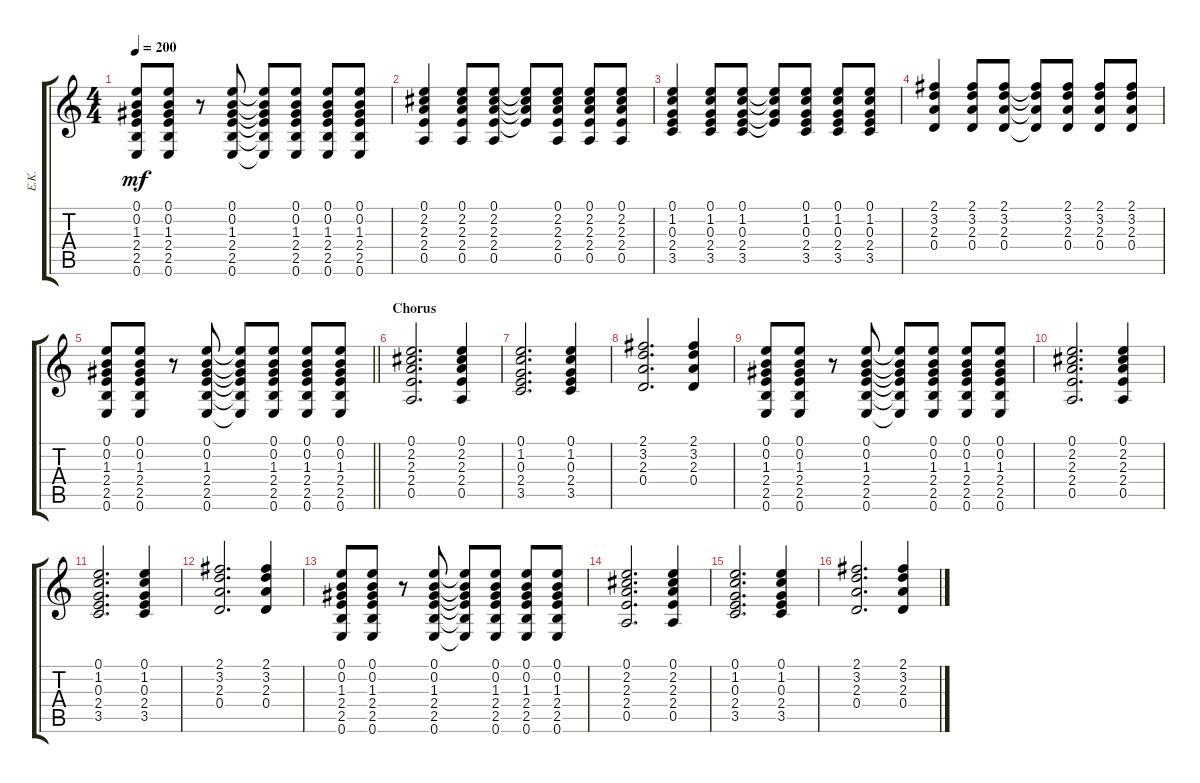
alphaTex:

\track ("E.K." "E.K.") {instrument distortionguitar}
\staff {score tabs}
\tuning (E4 B3 G3 D3 A2 E2) {hide}
\ts (4 4)
\tempo 200
\clef g2
\ks c
(0.1 0.2 1.3 2.4 2.5 0.6).8{dy mf} (0.1 0.2 1.3 2.4 2.5 0.6).8 r.8 (0.1 0.2 1.3 2.4 2.5 0.6).8 (0.1{t} 0.2{t} 1.3{t} 2.4{t} 2.5{t} 0.6{t}).8 (0.1 0.2 1.3 2.4 2.5 0.6).8 (0.1 0.2 1.3 2.4 2.5 0.6).8 (0.1 0.2 1.3 2.4 2.5 0.6).8 |
(0.1 2.2 2.3 2.4 0.5).4 (0.1 2.2 2.3 2.4 0.5).8 (0.1 2.2 2.3 2.4 0.5).8 (0.1{t} 2.2{t} 2.3{t} 2.4{t}).8 (0.1 2.2 2.3 2.4 0.5).8 (0.1 2.2 2.3 2.4 0.5).8 (0.1 2.2 2.3 2.4 0.5).8 |
(0.1 1.2 0.3 2.4 3.5).4 (0.1 1.2 0.3 2.4 3.5).8 (0.1 1.2 0.3 2.4 3.5).8 (0.1{t} 1.2{t} 0.3{t} 2.4{t}).8 (0.1 1.2 0.3 2.4 3.5).8 (0.1 1.2 0.3 2.4 3.5).8 (0.1 1.2 0.3 2.4 3.5).8 |
(2.1 3.2 2.3 0.4).4 (2.1 3.2 2.3 0.4).8 (2.1 3.2 2.3 0.4).8 (2.1{t} 3.2{t} 2.3{t} 0.4{t}).8 (2.1 3.2 2.3 0.4).8 (2.1 3.2 2.3 0.4).8 (2.1 3.2 2.3 0.4).8 |
\barLineRight lightlight
(0.1 0.2 1.3 2.4 2.5 0.6).8 (0.1 0.2 1.3 2.4 2.5 0.6).8 r.8 (0.1 0.2 1.3 2.4 2.5 0.6).8 (0.1{t} 0.2{t} 1.3{t} 2.4{t} 2.5{t} 0.6{t}).8 (0.1 0.2 1.3 2.4 2.5 0.6).8 (0.1 0.2 1.3 2.4 2.5 0.6).8 (0.1 0.2 1.3 2.4 2.5 0.6).8 |
\section ("" "Chorus")
(0.1 2.2 2.3 2.4 0.5).2{d} (0.1 2.2 2.3 2.4 0.5).4 |
(0.1 1.2 0.3 2.4 3.5).2{d} (0.1 1.2 0.3 2.4 3.5).4 |
(2.1 3.2 2.3 0.4).2{d} (2.1 3.2 2.3 0.4).4 |
(0.1 0.2 1.3 2.4 2.5 0.6).8 (0.1 0.2 1.3 2.4 2.5 0.6).8 r.8 (0.1 0.2 1.3 2.4 2.5 0.6).8 (0.1{t} 0.2{t} 1.3{t} 2.4{t} 2.5{t} 0.6{t}).8 (0.1 0.2 1.3 2.4 2.5 0.6).8 (0.1 0.2 1.3 2.4 2.5 0.6).8 (0.1 0.2 1.3 2.4 2.5 0.6).8 |
(0.1 2.2 2.3 2.4 0.5).2{d} (0.1 2.2 2.3 2.4 0.5).4 |
(0.1 1.2 0.3 2.4 3.5).2{d} (0.1 1.2 0.3 2.4 3.5).4 |
(2.1 3.2 2.3 0.4).2{d} (2.1 3.2 2.3 0.4).4 |
(0.1 0.2 1.3 2.4 2.5 0.6).8 (0.1 0.2 1.3 2.4 2.5 0.6).8 r.8 (0.1 0.2 1.3 2.4 2.5 0.6).8 (0.1{t} 0.2{t} 1.3{t} 2.4{t} 2.5{t} 0.6{t}).8 (0.1 0.2 1.3 2.4 2.5 0.6).8 (0.1 0.2 1.3 2.4 2.5 0.6).8 (0.1 0.2 1.3 2.4 2.5 0.6).8 |
(0.1 2.2 2.3 2.4 0.5).2{d} (0.1 2.2 2.3 2.4 0.5).4 |
(0.1 1.2 0.3 2.4 3.5).2{d} (0.1 1.2 0.3 2.4 3.5).4 |
(2.1 3.2 2.3 0.4).2{d} (2.1 3.2 2.3 0.4).4
